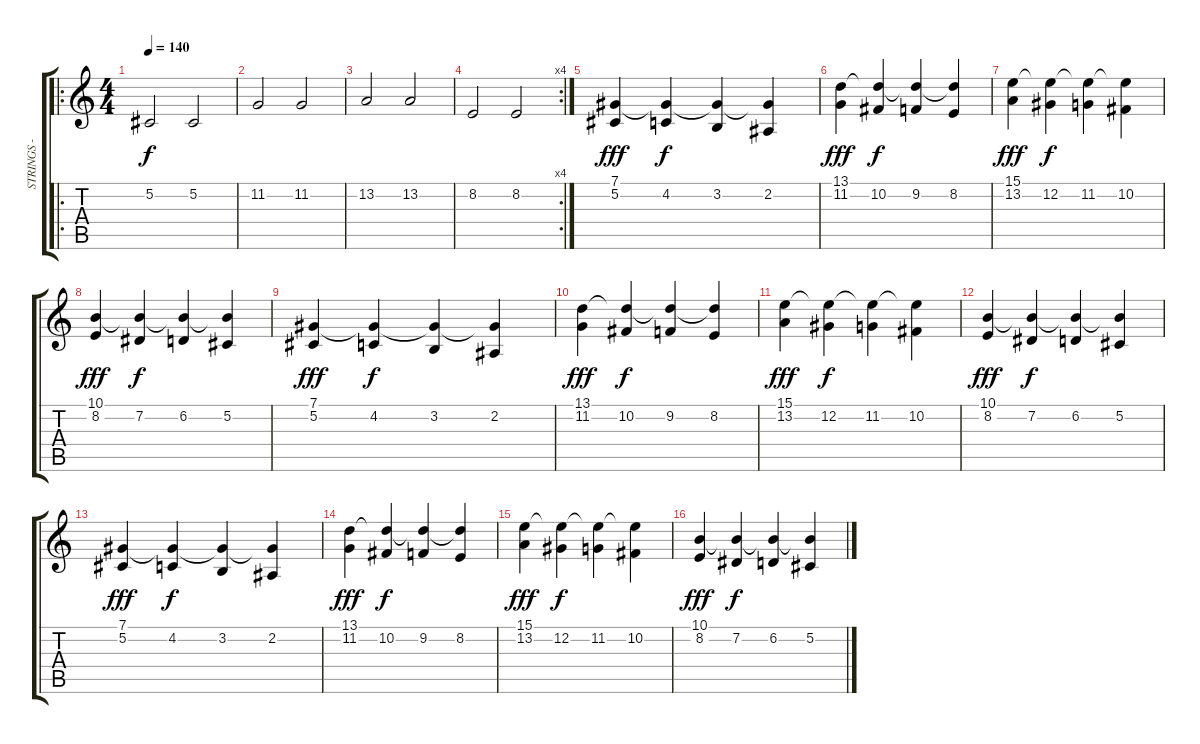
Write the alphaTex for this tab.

\track ("STRINGS - JOBI" "STRINGS - ") {instrument stringensemble2}
\staff {score tabs}
\tuning (Db4 Ab3 E3 B2 Gb2 B1) {hide}
\ro
\ts (4 4)
\tempo 140
\clef g2
\ks c
5.2.2{dy f} 5.2.2 |
11.2.2 11.2.2 |
13.2.2 13.2.2 |
\rc 4
8.2.2 8.2.2 |
(7.1 5.2).4{dy fff} (7.1{t} 4.2).4{dy f} (7.1{t} 3.2).4 (7.1{t} 2.2).4 |
(13.1 11.2).4{dy fff} (13.1{t} 10.2).4{dy f} (13.1{t} 9.2).4 (13.1{t} 8.2).4 |
(15.1 13.2).4{dy fff} (15.1{t} 12.2).4{dy f} (15.1{t} 11.2).4 (15.1{t} 10.2).4 |
(10.1 8.2).4{dy fff} (10.1{t} 7.2).4{dy f} (10.1{t} 6.2).4 (10.1{t} 5.2).4 |
(7.1 5.2).4{dy fff} (7.1{t} 4.2).4{dy f} (7.1{t} 3.2).4 (7.1{t} 2.2).4 |
(13.1 11.2).4{dy fff} (13.1{t} 10.2).4{dy f} (13.1{t} 9.2).4 (13.1{t} 8.2).4 |
(15.1 13.2).4{dy fff} (15.1{t} 12.2).4{dy f} (15.1{t} 11.2).4 (15.1{t} 10.2).4 |
(10.1 8.2).4{dy fff} (10.1{t} 7.2).4{dy f} (10.1{t} 6.2).4 (10.1{t} 5.2).4 |
(7.1 5.2).4{dy fff} (7.1{t} 4.2).4{dy f} (7.1{t} 3.2).4 (7.1{t} 2.2).4 |
(13.1 11.2).4{dy fff} (13.1{t} 10.2).4{dy f} (13.1{t} 9.2).4 (13.1{t} 8.2).4 |
(15.1 13.2).4{dy fff} (15.1{t} 12.2).4{dy f} (15.1{t} 11.2).4 (15.1{t} 10.2).4 |
(10.1 8.2).4{dy fff} (10.1{t} 7.2).4{dy f} (10.1{t} 6.2).4 (10.1{t} 5.2).4
